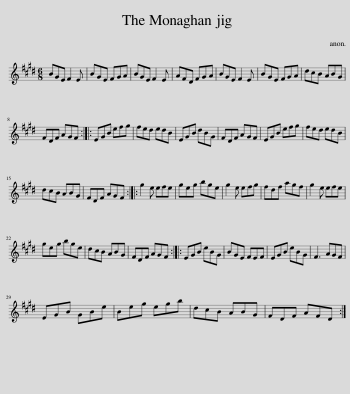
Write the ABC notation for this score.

X:1
L:1/8
M:6/8
I:linebreak $
K:E
V:1 treble
V:1
 BGE F2 E | BGE FGA | BGE F2 E | AFD FGA | BGE F2 E | %5
 BGE FGA | dcB ABG |$ FDF AGF :: EGB efg | fed edB | %10
 EGB dBG | FDF AGF | EGB efg | fed edB |$ dcB ABG | %15
 FDF AGF :: g2 e efe | geg bge | g2 e efg | fdf agf | %20
 g2 e efe |$ geg bge | dcB ABG | FDF AGF :: EGB eBG | %25
 BGE FEF | EGB eBG | F3 AGF |$ EGB GBe | Beg egb | %30
 dcB ABG | FDF AFD :| %32
